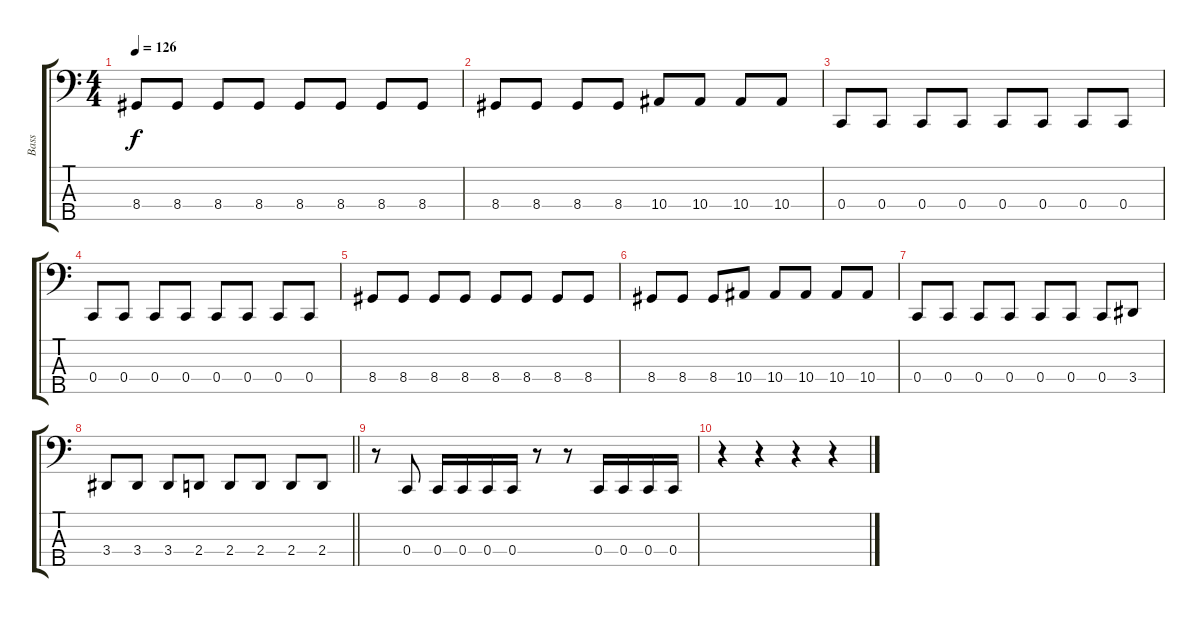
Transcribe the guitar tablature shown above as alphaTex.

\track ("Bass" "Bass") {instrument electricbasspick}
\staff {score tabs}
\tuning (F2 C2 G1 C1 A0) {hide}
\ts (4 4)
\tempo 126
\clef f4
\ks c
8.4.8{dy f} 8.4.8 8.4.8 8.4.8 8.4.8 8.4.8 8.4.8 8.4.8 |
8.4.8 8.4.8 8.4.8 8.4.8 10.4.8 10.4.8 10.4.8 10.4.8 |
0.4.8 0.4.8 0.4.8 0.4.8 0.4.8 0.4.8 0.4.8 0.4.8 |
0.4.8 0.4.8 0.4.8 0.4.8 0.4.8 0.4.8 0.4.8 0.4.8 |
8.4.8 8.4.8 8.4.8 8.4.8 8.4.8 8.4.8 8.4.8 8.4.8 |
8.4.8 8.4.8 8.4.8 10.4.8 10.4.8 10.4.8 10.4.8 10.4.8 |
0.4.8 0.4.8 0.4.8 0.4.8 0.4.8 0.4.8 0.4.8 3.4.8 |
\barLineRight lightlight
3.4.8 3.4.8 3.4.8 2.4.8 2.4.8 2.4.8 2.4.8 2.4.8 |
r.8 0.4.8 0.4.16 0.4.16 0.4.16 0.4.16 r.8 r.8 0.4.16 0.4.16 0.4.16 0.4.16 |
r.4 r.4 r.4 r.4
